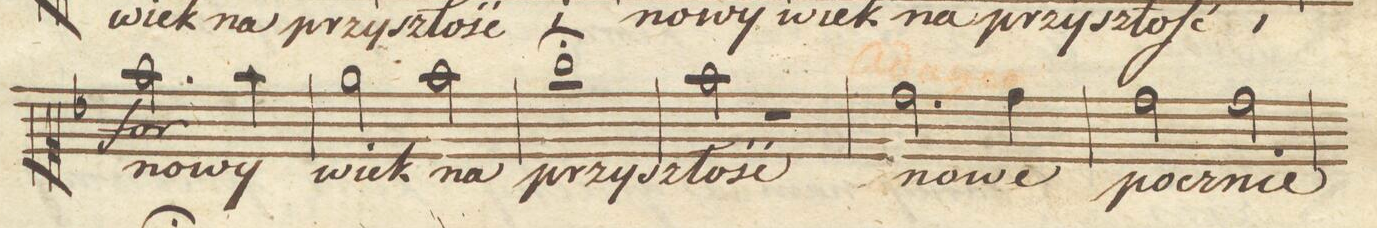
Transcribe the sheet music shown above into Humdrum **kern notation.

**kern	**text	**dynam
*I"Soprano	*	*
*clefC1	*	*
*k[b-]	*	*
*met(c|)	*	*
*M2/2	*	*
2.ff\	no-	f
4ff\	-wy	.
=187	=187	=187
2ee\	wiek	.
2ff\	na	.
=188	=188	=188
1gg;	przy-	.
=189	=189	=189
2ff\	-szłość	.
2r	.	.
=190	=190	=190
2.dd\	no-	.
4dd\	-we	.
=191	=191	=191
2dd\	pocz-	.
2dd\	-nie	.
=192	=192	=192
*-	*-	*-
